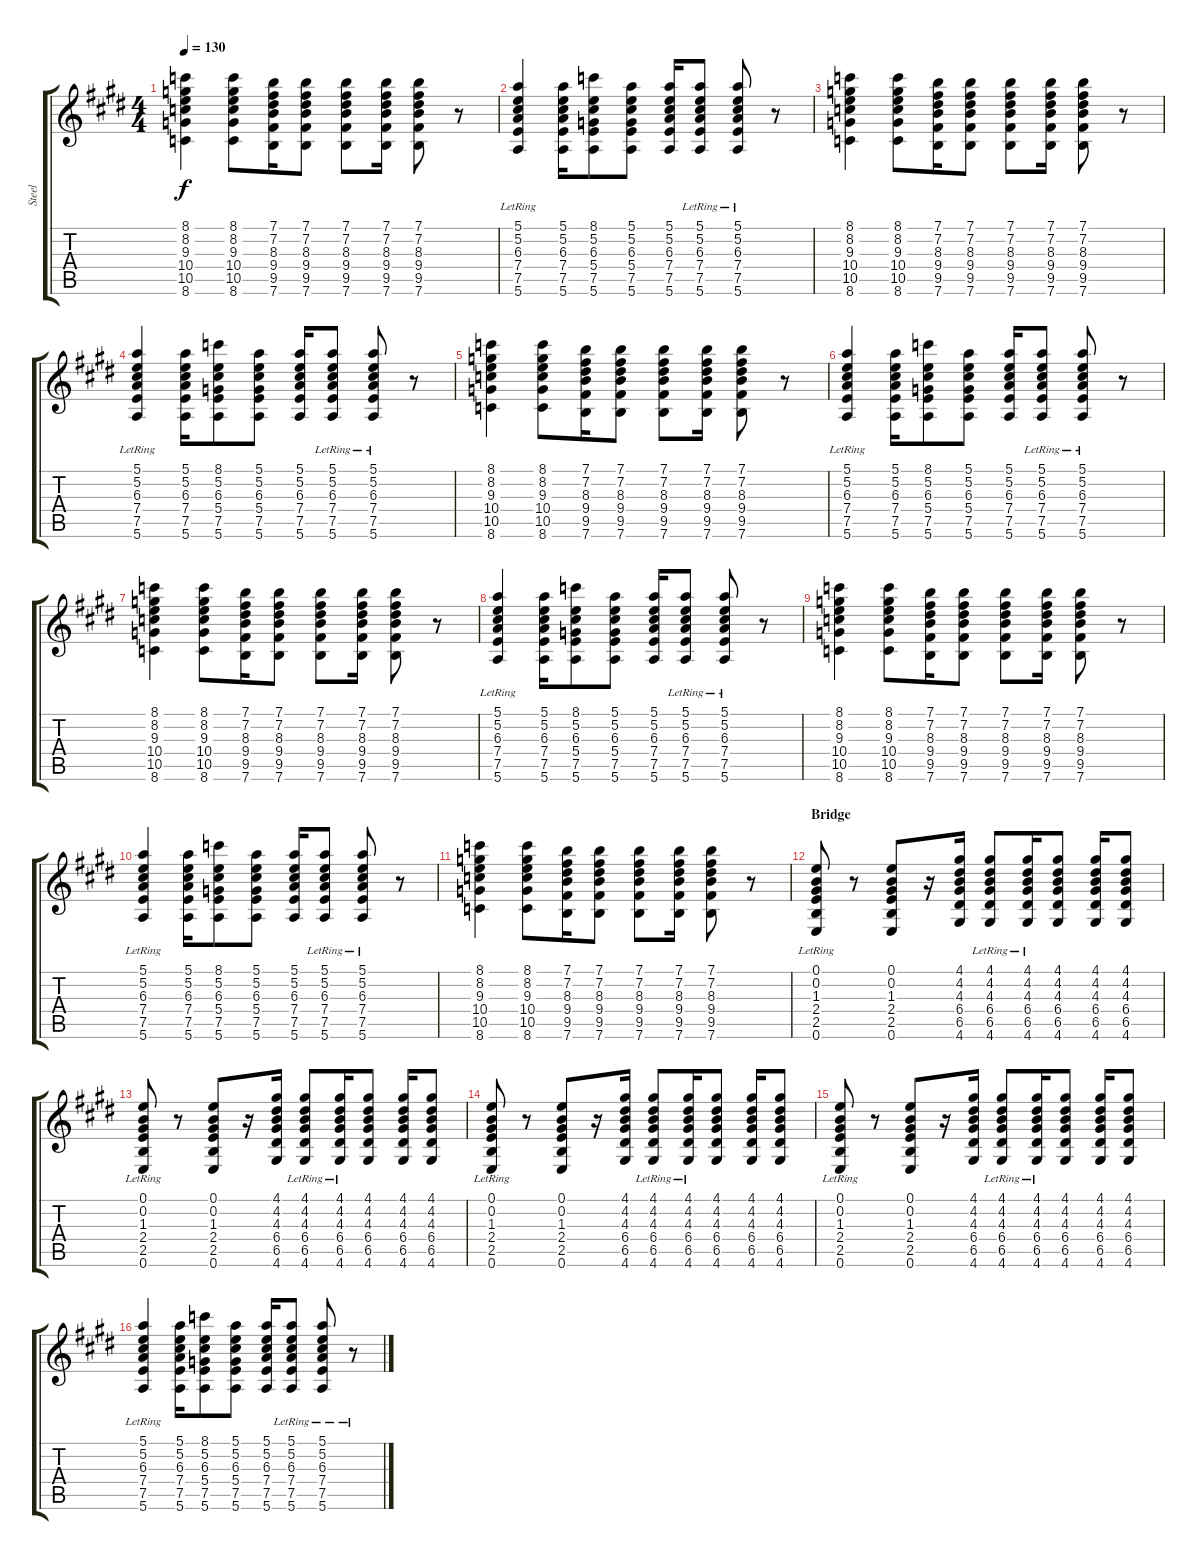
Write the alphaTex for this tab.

\track ("Steel" "Steel") {instrument acousticguitarsteel}
\staff {score tabs}
\tuning (E4 B3 G3 D3 A2 E2) {hide}
\ts (4 4)
\tempo 130
\clef g2
\ks e
(8.1 8.2 9.3 10.4 10.5 8.6).4{dy f} (8.1 8.2 9.3 10.4 10.5 8.6).8 (7.1 7.2 8.3 9.4 9.5 7.6).16 (7.1 7.2 8.3 9.4 9.5 7.6).8 (7.1 7.2 8.3 9.4 9.5 7.6).8 (7.1 7.2 8.3 9.4 9.5 7.6).16 (7.1 7.2 8.3 9.4 9.5 7.6).8 r.8 |
(5.1 5.2 6.3{lr} 7.4 7.5 5.6).4 (5.1 5.2 6.3 7.4 7.5 5.6).16 (8.1 5.2 6.3 5.4 7.5 5.6).8 (5.1 5.2 6.3 5.4 7.5 5.6).8 (5.1 5.2 6.3 7.4 7.5 5.6).16 (5.1 5.2 6.3{lr} 7.4 7.5 5.6).8 (5.1 5.2 6.3{lr} 7.4 7.5 5.6).8 r.8 |
(8.1 8.2 9.3 10.4 10.5 8.6).4 (8.1 8.2 9.3 10.4 10.5 8.6).8 (7.1 7.2 8.3 9.4 9.5 7.6).16 (7.1 7.2 8.3 9.4 9.5 7.6).8 (7.1 7.2 8.3 9.4 9.5 7.6).8 (7.1 7.2 8.3 9.4 9.5 7.6).16 (7.1 7.2 8.3 9.4 9.5 7.6).8 r.8 |
(5.1 5.2 6.3{lr} 7.4 7.5 5.6).4 (5.1 5.2 6.3 7.4 7.5 5.6).16 (8.1 5.2 6.3 5.4 7.5 5.6).8 (5.1 5.2 6.3 5.4 7.5 5.6).8 (5.1 5.2 6.3 7.4 7.5 5.6).16 (5.1 5.2 6.3{lr} 7.4 7.5 5.6).8 (5.1 5.2 6.3{lr} 7.4 7.5 5.6).8 r.8 |
(8.1 8.2 9.3 10.4 10.5 8.6).4 (8.1 8.2 9.3 10.4 10.5 8.6).8 (7.1 7.2 8.3 9.4 9.5 7.6).16 (7.1 7.2 8.3 9.4 9.5 7.6).8 (7.1 7.2 8.3 9.4 9.5 7.6).8 (7.1 7.2 8.3 9.4 9.5 7.6).16 (7.1 7.2 8.3 9.4 9.5 7.6).8 r.8 |
(5.1 5.2 6.3{lr} 7.4 7.5 5.6).4 (5.1 5.2 6.3 7.4 7.5 5.6).16 (8.1 5.2 6.3 5.4 7.5 5.6).8 (5.1 5.2 6.3 5.4 7.5 5.6).8 (5.1 5.2 6.3 7.4 7.5 5.6).16 (5.1 5.2 6.3{lr} 7.4 7.5 5.6).8 (5.1 5.2 6.3{lr} 7.4 7.5 5.6).8 r.8 |
(8.1 8.2 9.3 10.4 10.5 8.6).4 (8.1 8.2 9.3 10.4 10.5 8.6).8 (7.1 7.2 8.3 9.4 9.5 7.6).16 (7.1 7.2 8.3 9.4 9.5 7.6).8 (7.1 7.2 8.3 9.4 9.5 7.6).8 (7.1 7.2 8.3 9.4 9.5 7.6).16 (7.1 7.2 8.3 9.4 9.5 7.6).8 r.8 |
(5.1 5.2 6.3{lr} 7.4 7.5 5.6).4 (5.1 5.2 6.3 7.4 7.5 5.6).16 (8.1 5.2 6.3 5.4 7.5 5.6).8 (5.1 5.2 6.3 5.4 7.5 5.6).8 (5.1 5.2 6.3 7.4 7.5 5.6).16 (5.1 5.2 6.3{lr} 7.4 7.5 5.6).8 (5.1 5.2 6.3{lr} 7.4 7.5 5.6).8 r.8 |
(8.1 8.2 9.3 10.4 10.5 8.6).4 (8.1 8.2 9.3 10.4 10.5 8.6).8 (7.1 7.2 8.3 9.4 9.5 7.6).16 (7.1 7.2 8.3 9.4 9.5 7.6).8 (7.1 7.2 8.3 9.4 9.5 7.6).8 (7.1 7.2 8.3 9.4 9.5 7.6).16 (7.1 7.2 8.3 9.4 9.5 7.6).8 r.8 |
(5.1 5.2 6.3{lr} 7.4 7.5 5.6).4 (5.1 5.2 6.3 7.4 7.5 5.6).16 (8.1 5.2 6.3 5.4 7.5 5.6).8 (5.1 5.2 6.3 5.4 7.5 5.6).8 (5.1 5.2 6.3 7.4 7.5 5.6).16 (5.1 5.2 6.3{lr} 7.4 7.5 5.6).8 (5.1 5.2 6.3{lr} 7.4 7.5 5.6).8 r.8 |
(8.1 8.2 9.3 10.4 10.5 8.6).4 (8.1 8.2 9.3 10.4 10.5 8.6).8 (7.1 7.2 8.3 9.4 9.5 7.6).16 (7.1 7.2 8.3 9.4 9.5 7.6).8 (7.1 7.2 8.3 9.4 9.5 7.6).8 (7.1 7.2 8.3 9.4 9.5 7.6).16 (7.1 7.2 8.3 9.4 9.5 7.6).8 r.8 |
\section ("" "Bridge")
(0.1 0.2 1.3{lr} 2.4 2.5 0.6).8 r.8 (0.1 0.2 1.3 2.4 2.5 0.6).8 r.16 (4.1 4.2 4.3 6.4 6.5 4.6).16 (4.1 4.2 4.3{lr} 6.4 6.5 4.6).8 (4.1 4.2 4.3{lr} 6.4 6.5 4.6).16 (4.1 4.2 4.3 6.4 6.5 4.6).8 (4.1 4.2 4.3 6.4 6.5 4.6).16 (4.1 4.2 4.3 6.4 6.5 4.6).8 |
(0.1 0.2 1.3{lr} 2.4 2.5 0.6).8 r.8 (0.1 0.2 1.3 2.4 2.5 0.6).8 r.16 (4.1 4.2 4.3 6.4 6.5 4.6).16 (4.1 4.2 4.3{lr} 6.4 6.5 4.6).8 (4.1 4.2 4.3{lr} 6.4 6.5 4.6).16 (4.1 4.2 4.3 6.4 6.5 4.6).8 (4.1 4.2 4.3 6.4 6.5 4.6).16 (4.1 4.2 4.3 6.4 6.5 4.6).8 |
(0.1 0.2 1.3{lr} 2.4 2.5 0.6).8 r.8 (0.1 0.2 1.3 2.4 2.5 0.6).8 r.16 (4.1 4.2 4.3 6.4 6.5 4.6).16 (4.1 4.2 4.3{lr} 6.4 6.5 4.6).8 (4.1 4.2 4.3{lr} 6.4 6.5 4.6).16 (4.1 4.2 4.3 6.4 6.5 4.6).8 (4.1 4.2 4.3 6.4 6.5 4.6).16 (4.1 4.2 4.3 6.4 6.5 4.6).8 |
(0.1 0.2 1.3{lr} 2.4 2.5 0.6).8 r.8 (0.1 0.2 1.3 2.4 2.5 0.6).8 r.16 (4.1 4.2 4.3 6.4 6.5 4.6).16 (4.1 4.2 4.3{lr} 6.4 6.5 4.6).8 (4.1 4.2 4.3{lr} 6.4 6.5 4.6).16 (4.1 4.2 4.3 6.4 6.5 4.6).8 (4.1 4.2 4.3 6.4 6.5 4.6).16 (4.1 4.2 4.3 6.4 6.5 4.6).8 |
(5.1 5.2 6.3{lr} 7.4 7.5 5.6).4 (5.1 5.2 6.3 7.4 7.5 5.6).16 (8.1 5.2 6.3 5.4 7.5 5.6).8 (5.1 5.2 6.3 5.4 7.5 5.6).8 (5.1 5.2 6.3 7.4 7.5 5.6).16 (5.1 5.2 6.3{lr} 7.4 7.5 5.6).8 (5.1 5.2 6.3{lr} 7.4 7.5 5.6).8 r.8
